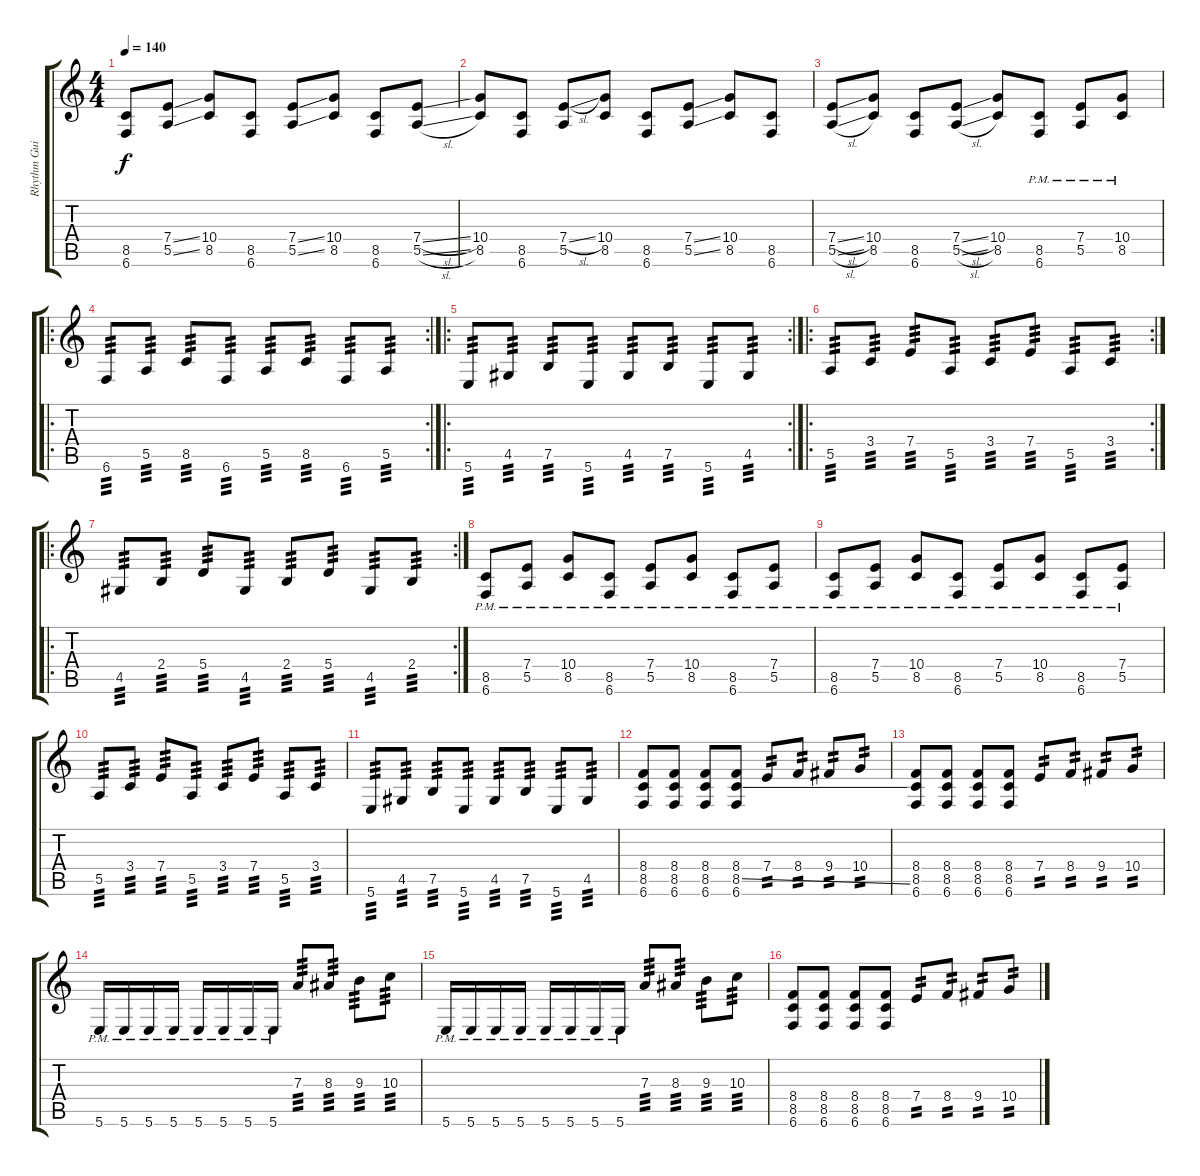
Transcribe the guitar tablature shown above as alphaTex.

\track ("Rhythm Guitar" "Rhythm Gui") {instrument distortionguitar}
\staff {score tabs}
\tuning (B3 Gb3 D3 A2 E2 B1) {hide}
\ts (4 4)
\tempo 140
\clef g2
\ks c
(8.5 6.6).8{dy f} (7.4{ss} 5.5{ss}).8 (10.4 8.5).8 (8.5 6.6).8 (7.4{ss} 5.5{ss}).8 (10.4 8.5).8 (8.5 6.6).8 (7.4{sl} 5.5{sl}).8 |
(10.4 8.5).8 (8.5 6.6).8 (7.4{sl} 5.5).8 (10.4 8.5).8 (8.5 6.6).8 (7.4{ss} 5.5{ss}).8 (10.4 8.5).8 (8.5 6.6).8 |
(7.4{sl} 5.5{sl}).8 (10.4 8.5).8 (8.5 6.6).8 (7.4{sl} 5.5{sl}).8 (10.4 8.5).8 (8.5{pm} 6.6{pm}).8 (7.4{pm} 5.5{pm}).8 (10.4{pm} 8.5{pm}).8 |
\ro
\rc 2
6.6.8{tp 3} 5.5.8{tp 3} 8.5.8{tp 3} 6.6.8{tp 3} 5.5.8{tp 3} 8.5.8{tp 3} 6.6.8{tp 3} 5.5.8{tp 3} |
\ro
\rc 2
5.6.8{tp 3} 4.5.8{tp 3} 7.5.8{tp 3} 5.6.8{tp 3} 4.5.8{tp 3} 7.5.8{tp 3} 5.6.8{tp 3} 4.5.8{tp 3} |
\ro
\rc 2
5.5.8{tp 3} 3.4.8{tp 3} 7.4.8{tp 3} 5.5.8{tp 3} 3.4.8{tp 3} 7.4.8{tp 3} 5.5.8{tp 3} 3.4.8{tp 3} |
\ro
\rc 2
4.5.8{tp 3} 2.4.8{tp 3} 5.4.8{tp 3} 4.5.8{tp 3} 2.4.8{tp 3} 5.4.8{tp 3} 4.5.8{tp 3} 2.4.8{tp 3} |
(8.5{pm} 6.6{pm}).8 (7.4{pm} 5.5{pm}).8 (10.4{pm} 8.5{pm}).8 (8.5{pm} 6.6{pm}).8 (7.4{pm} 5.5{pm}).8 (10.4{pm} 8.5{pm}).8 (8.5{pm} 6.6{pm}).8 (7.4{pm} 5.5{pm}).8 |
(8.5{pm} 6.6{pm}).8 (7.4{pm} 5.5{pm}).8 (10.4{pm} 8.5{pm}).8 (8.5{pm} 6.6{pm}).8 (7.4{pm} 5.5{pm}).8 (10.4{pm} 8.5{pm}).8 (8.5{pm} 6.6{pm}).8 (7.4{pm} 5.5{pm}).8 |
5.5.8{tp 3} 3.4.8{tp 3} 7.4.8{tp 3} 5.5.8{tp 3} 3.4.8{tp 3} 7.4.8{tp 3} 5.5.8{tp 3} 3.4.8{tp 3} |
5.6.8{tp 3} 4.5.8{tp 3} 7.5.8{tp 3} 5.6.8{tp 3} 4.5.8{tp 3} 7.5.8{tp 3} 5.6.8{tp 3} 4.5.8{tp 3} |
(8.4 8.5 6.6).8{instrument distortionguitar} (8.4 8.5 6.6).8 (8.4 8.5 6.6).8 (8.4 8.5{ss} 6.6).8 7.4.8{tp 2} 8.4.8{tp 2} 9.4.8{tp 2} 10.4.8{tp 2} |
(8.4 8.5 6.6).8{instrument distortionguitar} (8.4 8.5 6.6).8 (8.4 8.5 6.6).8 (8.4 8.5 6.6).8 7.4.8{tp 2} 8.4.8{tp 2} 9.4.8{tp 2} 10.4.8{tp 2} |
5.6{pm}.16 5.6{pm}.16 5.6{pm}.16 5.6{pm}.16 5.6{pm}.16 5.6{pm}.16 5.6{pm}.16 5.6{pm}.16 7.3.8{tp 3} 8.3.8{tp 3} 9.3.8{tp 3} 10.3.8{tp 3} |
5.6{pm}.16 5.6{pm}.16 5.6{pm}.16 5.6{pm}.16 5.6{pm}.16 5.6{pm}.16 5.6{pm}.16 5.6{pm}.16 7.3.8{tp 3} 8.3.8{tp 3} 9.3.8{tp 3} 10.3.8{tp 3} |
(8.4 8.5 6.6).8 (8.4 8.5 6.6).8 (8.4 8.5 6.6).8 (8.4 8.5 6.6).8 7.4.8{tp 2} 8.4.8{tp 2} 9.4.8{tp 2} 10.4.8{tp 2}
